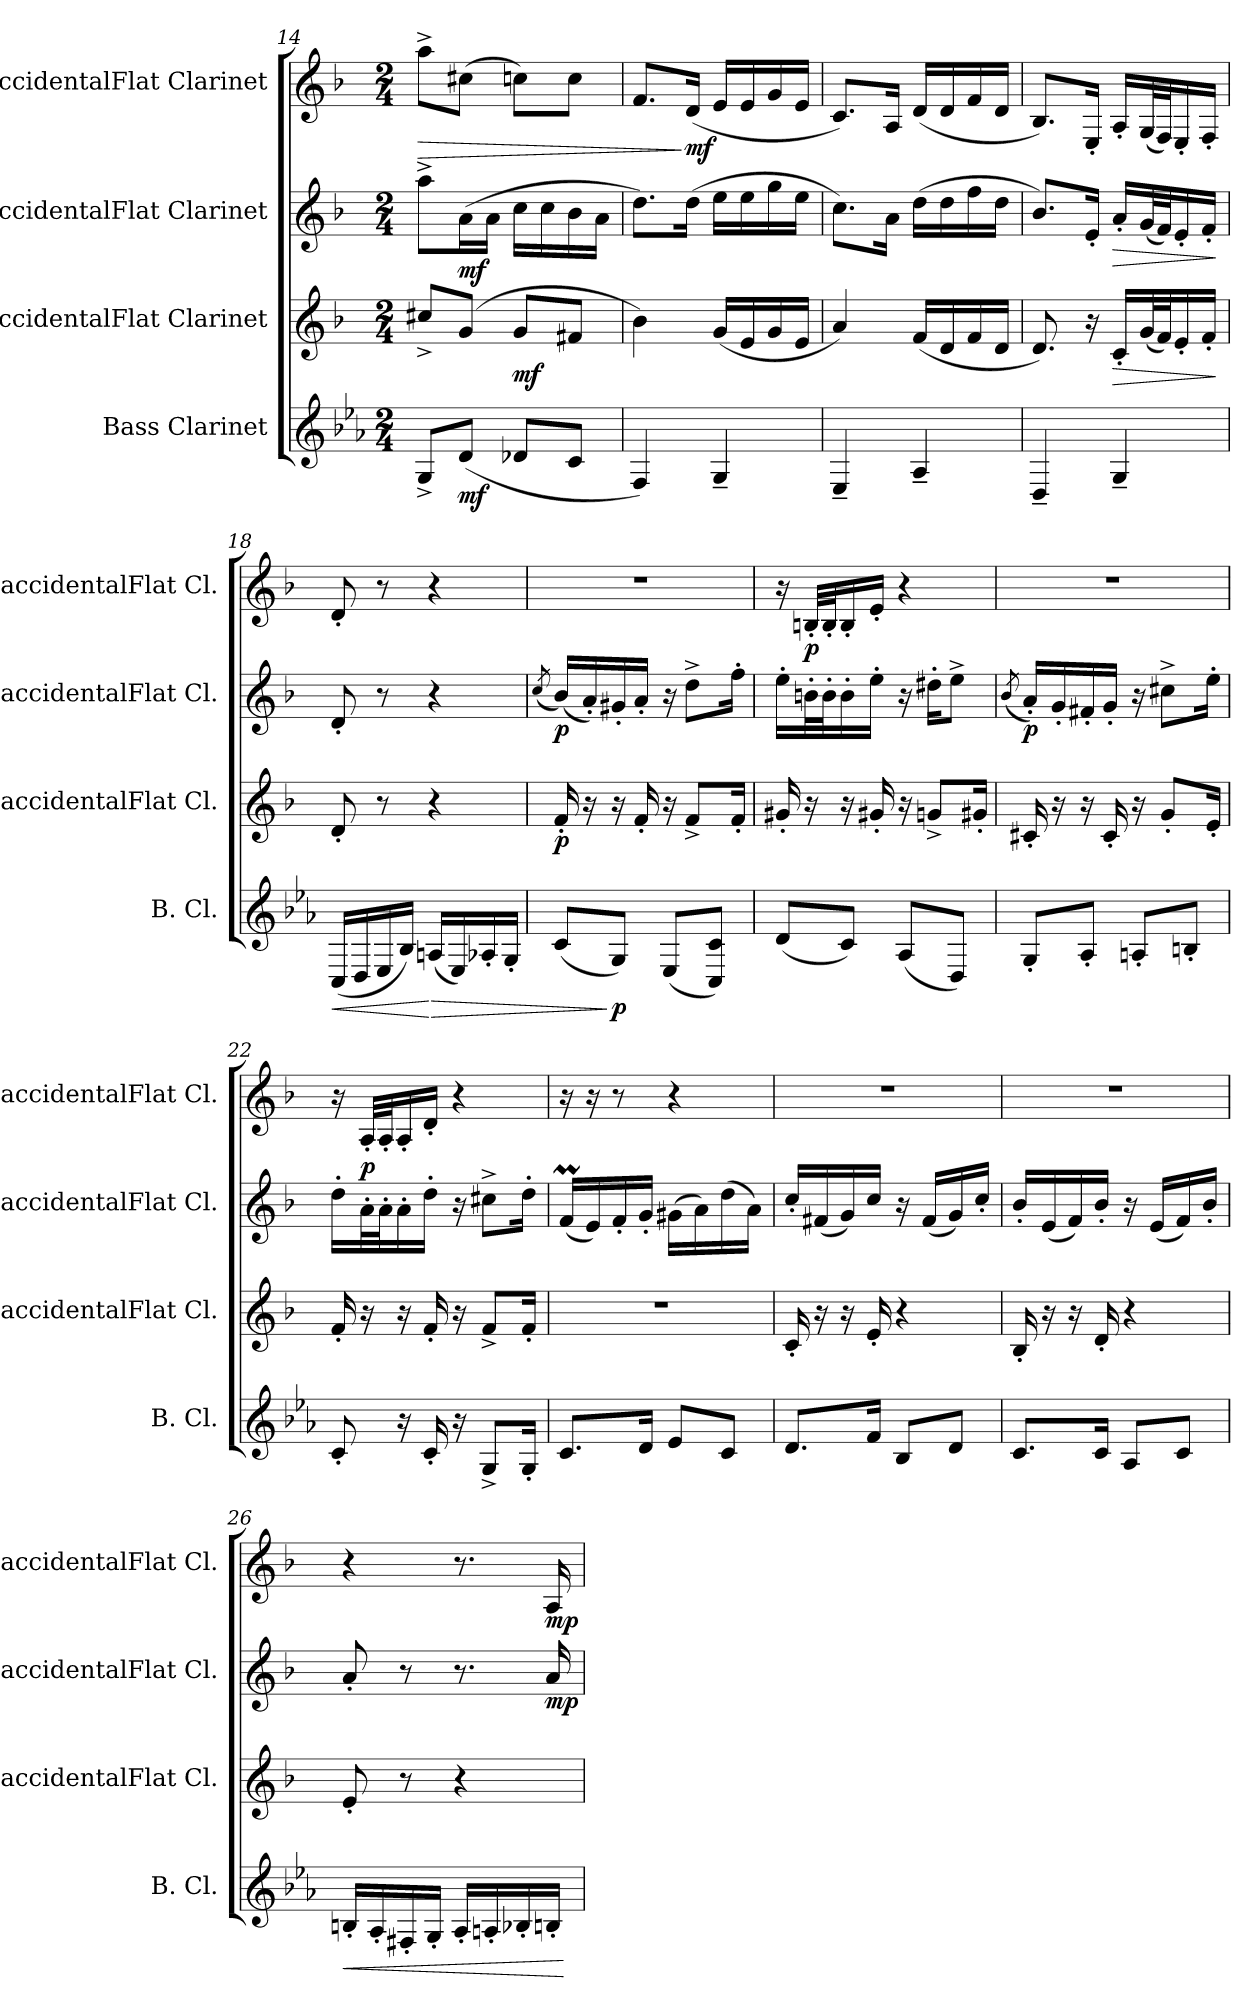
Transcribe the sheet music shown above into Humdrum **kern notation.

**kern	**dynam	**kern	**dynam	**kern	**dynam	**kern	**dynam
*part4	*part4	*part3	*part3	*part2	*part2	*part1	*part1
*staff4	*staff4	*staff3	*staff3	*staff2	*staff2	*staff1	*staff1
*I"Bass Clarinet	*	*I"BaccidentalFlat Clarinet	*	*I"BaccidentalFlat Clarinet	*	*I"BaccidentalFlat Clarinet	*
*I'B. Cl.	*	*I'BaccidentalFlat Cl.	*	*I'BaccidentalFlat Cl.	*	*I'BaccidentalFlat Cl.	*
!!LO:LB:g=z
*clefG2	*	*clefG2	*	*clefG2	*	*clefG2	*
*ITrd8c14	*	*ITrd1c2	*	*ITrd1c2	*	*ITrd1c2	*
*k[b-e-a-]	*	*k[b-e-a-]	*	*k[b-e-a-]	*	*k[b-e-a-]	*
*M2/4	*	*M2/4	*	*M2/4	*	*M2/4	*
=14	=14	=14	=14	=14	=14	=14	=14
!	!	!	!	!	!	!	!LO:HP:b
8GG^/L	.	8bn^/L	.	8gg^\L	.	8gg^\L	>
!	!LO:DY:b	!	!LO:DY:a	!	!	!	!
(8D/J	mf	(8f/J	mf	(16g\L	.	(8bn\J	.
.	.	.	.	16g\JJ	.	.	.
!	!	!	!LO:DY:b	!	!	!	!
8D-X/L	.	8f/L	mf	16b-\LL	.	8b-X\L)	.
.	.	.	.	16b-\	.	.	.
8C/J	.	8en/J	.	16a-\	.	8b-\J	.
.	.	.	.	16g\JJ	.	.	.
=15	=15	=15	=15	=15	=15	=15	=15
4FF/)	.	4a-\)	.	8.cc\L)	.	8.e-/L	.
!	!	!	!	!	!	!	!LO:DY:n=1:b
.	.	.	.	(16cc\Jk	.	(16c/Jk	] mf
4GG~/	.	(16f/LL	.	16dd\LL	.	16d/LL	.
.	.	16d/	.	16dd\	.	16d/	.
.	.	16f/	.	16ff\	.	16f/	.
.	.	16d/JJ	.	16dd\JJ	.	16d/JJ	.
=16	=16	=16	=16	=16	=16	=16	=16
4EE-~/	.	4g/)	.	8.b-\L)	.	8.B-/L)	.
.	.	.	.	16g\Jk	.	16G/Jk	.
4AA-~/	.	(16e-/LL	.	(16cc\LL	.	(16c/LL	.
.	.	16c/	.	16cc\	.	16c/	.
.	.	16e-/	.	16ee-\	.	16e-/	.
.	.	16c/JJ	.	16cc\JJ	.	16c/JJ	.
=17	=17	=17	=17	=17	=17	=17	=17
4DD~/	.	8.c/)	.	8.a-/L)	.	8.A-/L)	.
.	.	16r	.	16d'/Jk	.	16D'/Jk	.
!	!	!	!LO:HP:b	!	!LO:HP:b	!	!
4GG~/	.	16B-'/LL	>	16g'/LL	>	16G'/LL	.
.	.	(32f/L	.	(32f/L	.	(32F/L	.
.	.	32e-/J)	.	32e-/J)	.	32E-/J)	.
.	.	16d'/	.	16d'/	.	16D'/	.
.	.	16e-'/JJ	.	16e-'/JJ	.	16E-'/JJ	.
.	.	.	]	.	]	.	.
!!LO:LB:g=z
=18	=18	=18	=18	=18	=18	=18	=18
!	!LO:HP:b	!	!	!	!	!	!
(16CC/LL	<	8c'/	.	8c'/	.	8c'/	.
16DD/	.	.	.	.	.	.	.
16EE-/	.	8r	.	8r	.	8r	.
16BB-/JJ)	.	.	.	.	.	.	.
!	!LO:HP:n=1:b	!	!	!	!	!	!
(16AAn/LL	[ >	4r	.	4r	.	4r	.
16EE-/)	.	.	.	.	.	.	.
16AA-X'/	.	.	.	.	.	.	.
16GG'/JJ	.	.	.	.	.	.	.
=19	=19	=19	=19	=19	=19	=19	=19
.	.	.	.	(8qb-/	.	.	.
!	!	!	!LO:DY:b	!	!LO:DY:b	!	!
(8C/L	.	16e-'/	p	(16a-/LL)	p	2r	.
.	.	16r	.	16g'/)	.	.	.
!	!LO:DY:n=1:b	!	!	!	!	!	!
8GG/J)	] p	16r	.	16f#X'/	.	.	.
.	.	16e-'/	.	16g'/JJ	.	.	.
(8EE-/L	.	16r	.	16r	.	.	.
.	.	8e-^/L	.	8cc^\L	.	.	.
8CC/ 8C/J)	.	.	.	.	.	.	.
.	.	16e-'/Jk	.	16ee-'\Jk	.	.	.
=20	=20	=20	=20	=20	=20	=20	=20
(8D/L	.	16f#X'/	.	16dd'\LL	.	16r	.
!	!	!	!	!	!	!	!LO:DY:b
.	.	16r	.	32an'\L	.	32An'/LLL	p
.	.	.	.	32a'\J	.	32A'/J	.
8C/J)	.	16r	.	16a'\	.	16A'/	.
.	.	16f#X'/	.	16dd'\JJ	.	16d'/JJ	.
(8AA-/L	.	16r	.	16r	.	4r	.
.	.	8fn^/L	.	16cc#X'\KL	.	.	.
8DD/J)	.	.	.	8dd^\J	.	.	.
.	.	16f#X'/Jk	.	.	.	.	.
!!LO:PB:g=z
=21	=21	=21	=21	=21	=21	=21	=21
.	.	.	.	(8qa-/	.	.	.
!	!	!	!	!	!LO:DY:b	!	!
8GG'/L	.	16Bn'/	.	16g'/LL)	p	2r	.
.	.	16r	.	16f'/	.	.	.
8AA-'/J	.	16r	.	16en'/	.	.	.
.	.	16B'/	.	16f'/JJ	.	.	.
8AAn'/L	.	16r	.	16r	.	.	.
.	.	8f'/L	.	8bn^\L	.	.	.
8BBn'/J	.	.	.	.	.	.	.
.	.	16d'/Jk	.	16dd'\Jk	.	.	.
=22	=22	=22	=22	=22	=22	=22	=22
8C'/	.	16e-'/	.	16cc'\LL	.	16r	.
!	!	!	!	!	!LO:DY:a	!	!
.	.	16r	.	32g'\L	p	32G'/LLL	.
.	.	.	.	32g'\J	.	32G'/J	.
16r	.	16r	.	16g'\	.	16G'/	.
16C'/	.	16e-'/	.	16cc'\JJ	.	16c'/JJ	.
16r	.	16r	.	16r	.	4r	.
8GG^/L	.	8e-^/L	.	8bn^\L	.	.	.
16GG'/Jk	.	16e-'/Jk	.	16cc'\Jk	.	.	.
=23	=23	=23	=23	=23	=23	=23	=23
8.C/L	.	2r	.	(16e-M/LL	.	16r	.
.	.	.	.	16d/)	.	16r	.
.	.	.	.	16e-'/	.	8r	.
16D/Jk	.	.	.	16f'/JJ	.	.	.
8E-/L	.	.	.	(16f#X\LL	.	4r	.
.	.	.	.	16g\)	.	.	.
8C/J	.	.	.	(16cc\	.	.	.
.	.	.	.	16g\JJ)	.	.	.
=24	=24	=24	=24	=24	=24	=24	=24
8.D/L	.	16B-'/	.	16b-'/LL	.	2r	.
.	.	16r	.	(16en/	.	.	.
.	.	16r	.	16f/)	.	.	.
16F/Jk	.	16d'/	.	16b-/JJ	.	.	.
8BB-/L	.	4r	.	16r	.	.	.
.	.	.	.	(16e/LL	.	.	.
8D/J	.	.	.	16f/)	.	.	.
.	.	.	.	16b-'/JJ	.	.	.
!!LO:LB:g=z
=25	=25	=25	=25	=25	=25	=25	=25
8.C/L	.	16A-'/	.	16a-'/LL	.	2r	.
.	.	16r	.	(16d/	.	.	.
.	.	16r	.	16e-/)	.	.	.
16C/Jk	.	16c'/	.	16a-'/JJ	.	.	.
8AA-/L	.	4r	.	16r	.	.	.
.	.	.	.	(16d/LL	.	.	.
8C/J	.	.	.	16e-/)	.	.	.
.	.	.	.	16a-'/JJ	.	.	.
=26	=26	=26	=26	=26	=26	=26	=26
!	!LO:HP:b	!	!	!	!	!	!
16BBn'/LL	<	8d'/	.	8g'/	.	4r	.
16AA-'/	.	.	.	.	.	.	.
16FF#X'/	.	8r	.	8r	.	.	.
16GG'/JJ	.	.	.	.	.	.	.
16AA-'/LL	.	4r	.	8.r	.	8.r	.
16AAn'/	.	.	.	.	.	.	.
16BB-X'/	.	.	.	.	.	.	.
!	!	!	!	!	!LO:DY:b	!	!LO:DY:b
16BBn'/JJ	.	.	.	16g/	mp	16G/	mp
.	[	.	.	.	.	.	.
=	=	=	=	=	=	=	=
*-	*-	*-	*-	*-	*-	*-	*-
